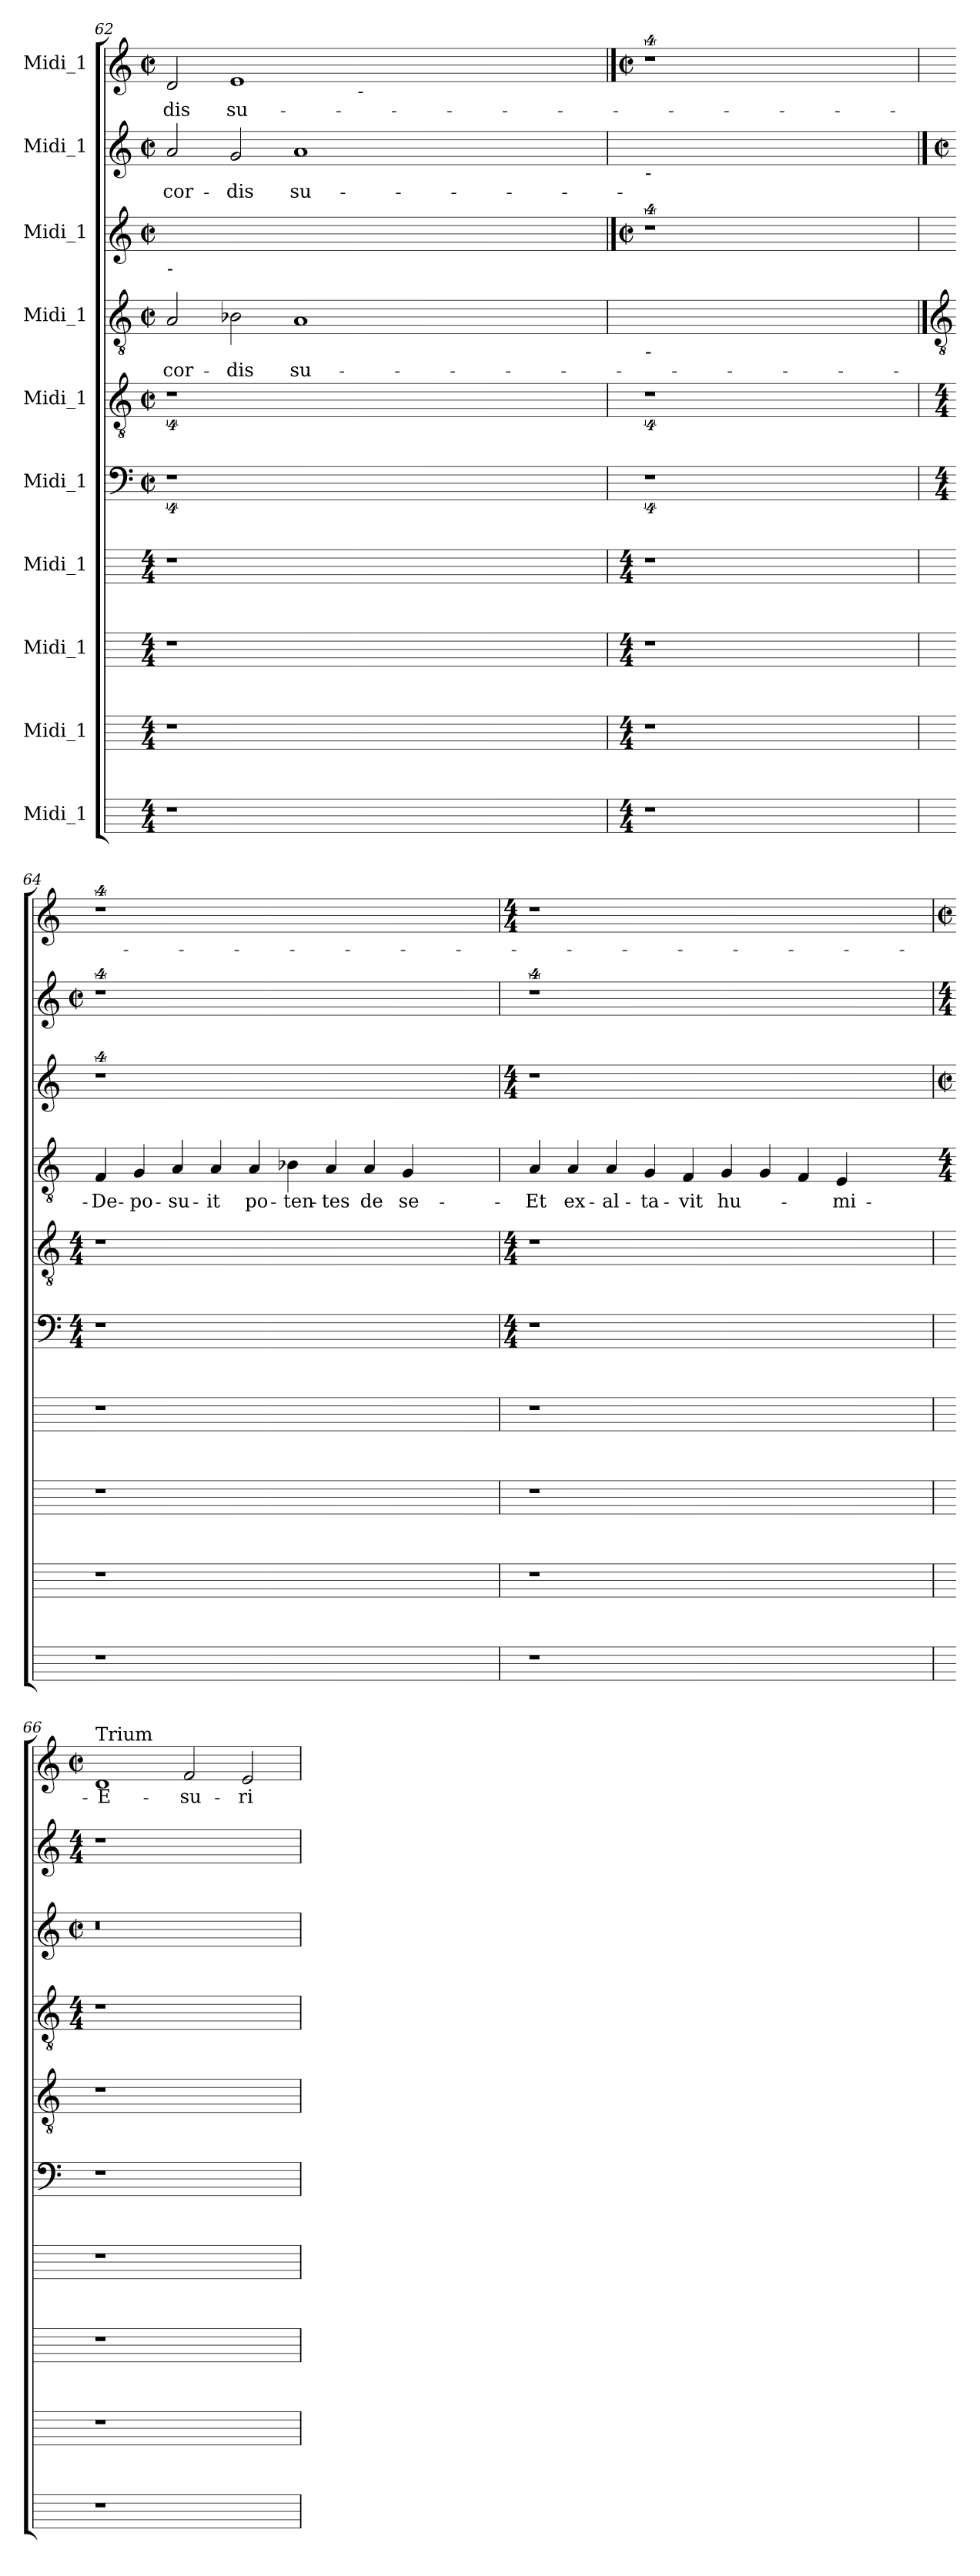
**kern	**kern	**kern	**kern	**kern	**kern	**kern	**text	**kern	**text	**kern	**text	**kern	**text
*part10	*part9	*part8	*part7	*part6	*part5	*part4	*part4	*part3	*part3	*part2	*part2	*part1	*part1
*staff10	*staff9	*staff8	*staff7	*staff6	*staff5	*staff4	*staff4	*staff3	*staff3	*staff2	*staff2	*staff1	*staff1
*I"Midi_1	*I"Midi_1	*I"Midi_1	*I"Midi_1	*I"Midi_1	*I"Midi_1	*I"Midi_1	*	*I"Midi_1	*	*I"Midi_1	*	*I"Midi_1	*
!!LO:LB:g=z
*	*	*	*	*clefF4	*clefGv2	*clefGv2	*	*clefG2	*	*clefG2	*	*clefG2	*
*	*	*	*	*k[]	*k[]	*k[]	*	*k[]	*	*k[]	*	*k[]	*
*	*	*	*	*C:	*C:	*C:	*	*C:	*	*C:	*	*C:	*
*M4/4	*M4/4	*M4/4	*M4/4	*M4/2	*M4/2	*M4/2	*	*M4/2	*	*M4/2	*	*M4/2	*
*	*	*	*	*met(c|)	*met(c|)	*met(c|)	*	*met(c|)	*	*met(c|)	*	*met(c|)	*
=62	=62	=62	=62	=62	=62	=62	=62	=62	=62	=62	=62	=62	=62
!	!	!	!	!	!	!	!	!LO:TX:b:t=-	!	!	!	!	!
!	!	!	!	!	!	!	!LO:LY:b	!	!LO:LY:b	!	!LO:LY:b	!	!LO:LY:b
1r	1r	1r	1r	4%11r	4%11r	2A	cor-	0d;<yy	-i.	2a	cor-	2d	-dis
!	!	!	!	!	!	!	!LO:LY:b	!	!	!	!LO:LY:b	!	!LO:LY:b
.	.	.	.	.	.	2B-X	-dis	.	.	2g	-dis	1e	su-
!	!	!	!	!	!	!	!LO:LY:b	!	!	!	!LO:LY:b	!	!
0ryy	0ryy	0ryy	0ryy	.	.	1A	su-	.	.	1a	su-	.	.
!	!	!	!	!	!	!	!	!	!	!	!	!LO:TX:b:t=-	!
!	!	!	!	!	!	!	!	!	!	!	!	!	!LO:LY:b
.	.	.	.	.	.	.	.	.	.	.	.	0f#X;<yy	-i.
.	.	.	.	.	.	1.ryy	.	1.ryy	.	1.ryy	.	.	.
.	.	.	.	2.ryy	2.ryy	.	.	.	.	.	.	.	.
2ryy	2ryy	2ryy	2ryy	.	.	.	.	.	.	.	.	.	.
!!LO:LB:g=z
=63	=63	=63	=63	=63	=63	=63	==63	==63	==63	=63	==63	==63	==63
*M4/4	*M4/4	*M4/4	*M4/4	*	*	*	*	*M4/2	*	*	*	*M4/2	*
*	*	*	*	*	*	*	*	*met(c|)	*	*	*	*met(c|)	*
!	!	!	!	!	!	!	!	!	!	!LO:TX:b:t=-	!	!	!
!	!	!	!	!	!	!LO:TX:b:t=-	!	!	!	!	!	!	!
!	!	!	!	!	!	!	!LO:LY:b	!	!	!	!LO:LY:b	!	!
1r	1r	1r	1r	4%11r	4%11r	0D;<yy	-i.	4%11r	.	0a;<yy	-i.	4%11r	.
1..ryy	1..ryy	1..ryy	1..ryy	.	.	.	.	.	.	.	.	.	.
.	.	.	.	.	.	2.ryy	.	.	.	2.ryy	.	.	.
!!LO:LB:g=z
=64	=64	=64	=64	=64	=64	==64	=64	=64	=64	==64	=64	=64	=64
*	*	*	*	*	*	*clefGv2	*	*	*	*	*	*	*
*	*	*	*	*M4/4	*M4/4	*	*	*	*	*M4/2	*	*	*
*	*	*	*	*	*	*	*	*	*	*met(c|)	*	*	*
!	!	!	!	!	!	!	!LO:LY:b	!	!	!	!	!	!
1r	1r	1r	1r	1r	1r	4F	De-	4%11r	.	4%11r	.	4%11r	.
!	!	!	!	!	!	!	!LO:LY:b	!	!	!	!	!	!
.	.	.	.	.	.	4G	-po-	.	.	.	.	.	.
!	!	!	!	!	!	!	!LO:LY:b	!	!	!	!	!	!
.	.	.	.	.	.	4A	-su-	.	.	.	.	.	.
!	!	!	!	!	!	!	!LO:LY:b	!	!	!	!	!	!
.	.	.	.	.	.	4A	-it	.	.	.	.	.	.
!	!	!	!	!	!	!	!LO:LY:b	!	!	!	!	!	!
1..ryy	1..ryy	1..ryy	1..ryy	1..ryy	1..ryy	4A	po-	.	.	.	.	.	.
!	!	!	!	!	!	!	!LO:LY:b	!	!	!	!	!	!
.	.	.	.	.	.	4B-X	-ten-	.	.	.	.	.	.
!	!	!	!	!	!	!	!LO:LY:b	!	!	!	!	!	!
.	.	.	.	.	.	4A	-tes	.	.	.	.	.	.
!	!	!	!	!	!	!	!LO:LY:b	!	!	!	!	!	!
.	.	.	.	.	.	4A	de	.	.	.	.	.	.
!	!	!	!	!	!	!	!LO:LY:b	!	!	!	!	!	!
.	.	.	.	.	.	4G	se-	.	.	.	.	.	.
!	!	!	!	!	!	!	!LO:LY:b	!	!	!	!	!	!
.	.	.	.	.	.	2Ayy	-de,	.	.	.	.	.	.
!!LO:LB:g=z
=65	=65	=65	=65	=65	=65	=65	=65	=65	=65	=65	=65	=65	=65
*	*	*	*	*	*	*	*	*k[]	*	*	*	*k[]	*
*	*	*	*	*	*	*	*	*C:	*	*	*	*C:	*
*	*	*	*	*M4/4	*M4/4	*	*	*M4/4	*	*	*	*M4/4	*
!	!	!	!	!	!	!	!LO:LY:b	!	!	!	!	!	!
1r	1r	1r	1r	1r	1r	4A	Et	1r	.	4%11r	.	1r	.
!	!	!	!	!	!	!	!LO:LY:b	!	!	!	!	!	!
.	.	.	.	.	.	4A	ex-	.	.	.	.	.	.
!	!	!	!	!	!	!	!LO:LY:b	!	!	!	!	!	!
.	.	.	.	.	.	4A	-al-	.	.	.	.	.	.
!	!	!	!	!	!	!	!LO:LY:b	!	!	!	!	!	!
.	.	.	.	.	.	4G	-ta-	.	.	.	.	.	.
!	!	!	!	!	!	!	!LO:LY:b	!	!	!	!	!	!
1..ryy	1..ryy	1..ryy	1..ryy	1..ryy	1..ryy	4F	-vit	1..ryy	.	.	.	1..ryy	.
!	!	!	!	!	!	!	!LO:LY:b	!	!	!	!	!	!
.	.	.	.	.	.	4G	hu-	.	.	.	.	.	.
.	.	.	.	.	.	4G	.	.	.	.	.	.	.
.	.	.	.	.	.	4F	.	.	.	.	.	.	.
!	!	!	!	!	!	!	!LO:LY:b	!	!	!	!	!	!
.	.	.	.	.	.	4E	-mi-	.	.	.	.	.	.
!	!	!	!	!	!	!	!LO:LY:b	!	!	!	!	!	!
.	.	.	.	.	.	2Dyy	-les.	.	.	.	.	.	.
!!LO:LB:g=z
=66	=66	=66	=66	=66	=66	=66-	=66	=66	=66	=66	=66	=66	=66
*	*	*	*	*	*	*	*	*	*	*k[]	*	*	*
*	*	*	*	*	*	*	*	*	*	*C:	*	*	*
*	*	*	*	*	*	*M4/4	*	*M4/2	*	*M4/4	*	*M4/2	*
*	*	*	*	*	*	*	*	*met(c|)	*	*	*	*met(c|)	*
!	!	!	!	!	!	!	!	!	!	!	!	!LO:TX:a:t=Trium	!
!	!	!	!	!	!	!	!	!	!	!	!	!	!LO:LY:b
1r	1r	1r	1r	1r	1r	1r	.	0r	.	1r	.	1d	E-
!	!	!	!	!	!	!	!	!	!	!	!	!	!LO:LY:b
1ryy	1ryy	1ryy	1ryy	1ryy	1ryy	1ryy	.	.	.	1ryy	.	2f	-su-
!	!	!	!	!	!	!	!	!	!	!	!	!	!LO:LY:b
.	.	.	.	.	.	.	.	.	.	.	.	2e	-ri-
=	=	=	=	=	=	=	=	=	=	=	=	=	=
*-	*-	*-	*-	*-	*-	*-	*-	*-	*-	*-	*-	*-	*-
